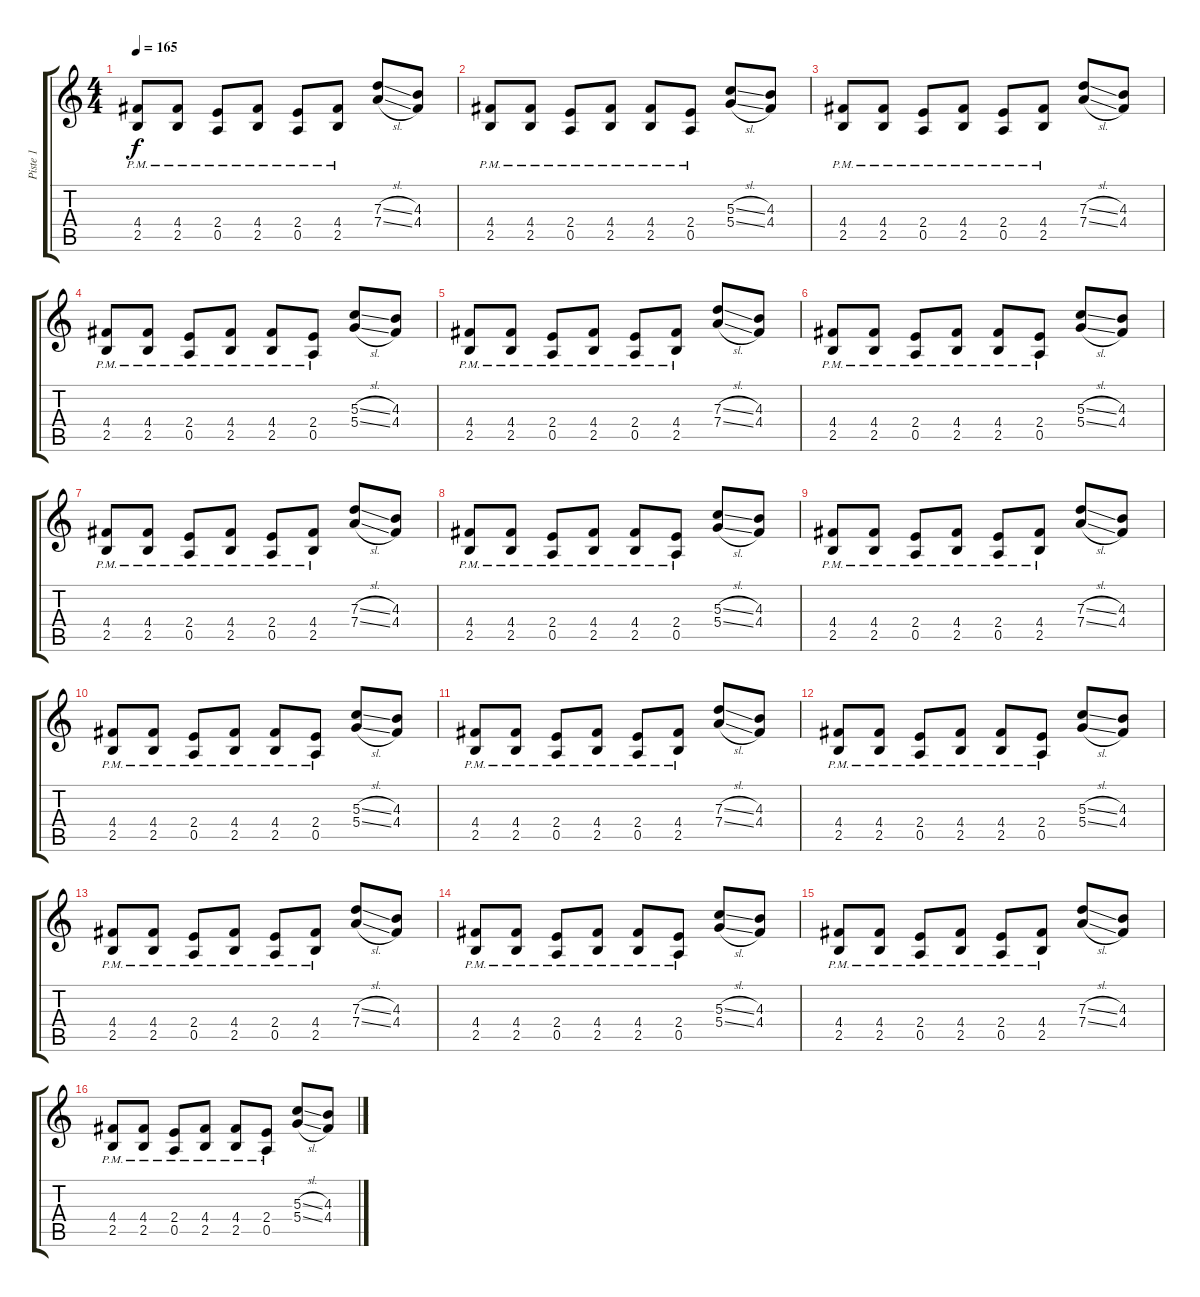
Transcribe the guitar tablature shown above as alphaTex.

\track ("Piste 1" "Piste 1") {instrument distortionguitar}
\staff {score tabs}
\tuning (E4 B3 G3 D3 A2 E2) {hide}
\ts (4 4)
\tempo 165
\clef g2
\ks c
(4.4{pm} 2.5{pm}).8{dy f} (4.4{pm} 2.5{pm}).8 (2.4{pm} 0.5{pm}).8 (4.4{pm} 2.5{pm}).8 (2.4{pm} 0.5{pm}).8 (4.4{pm} 2.5{pm}).8 (7.3{sl} 7.4{sl}).8 (4.3 4.4).8 |
(4.4{pm} 2.5{pm}).8 (4.4{pm} 2.5{pm}).8 (2.4{pm} 0.5{pm}).8 (4.4{pm} 2.5{pm}).8 (4.4{pm} 2.5{pm}).8 (2.4{pm} 0.5{pm}).8 (5.3{sl} 5.4{sl}).8 (4.3 4.4).8 |
(4.4{pm} 2.5{pm}).8 (4.4{pm} 2.5{pm}).8 (2.4{pm} 0.5{pm}).8 (4.4{pm} 2.5{pm}).8 (2.4{pm} 0.5{pm}).8 (4.4{pm} 2.5{pm}).8 (7.3{sl} 7.4{sl}).8 (4.3 4.4).8 |
(4.4{pm} 2.5{pm}).8 (4.4{pm} 2.5{pm}).8 (2.4{pm} 0.5{pm}).8 (4.4{pm} 2.5{pm}).8 (4.4{pm} 2.5{pm}).8 (2.4{pm} 0.5{pm}).8 (5.3{sl} 5.4{sl}).8 (4.3 4.4).8 |
(4.4{pm} 2.5{pm}).8 (4.4{pm} 2.5{pm}).8 (2.4{pm} 0.5{pm}).8 (4.4{pm} 2.5{pm}).8 (2.4{pm} 0.5{pm}).8 (4.4{pm} 2.5{pm}).8 (7.3{sl} 7.4{sl}).8 (4.3 4.4).8 |
(4.4{pm} 2.5{pm}).8 (4.4{pm} 2.5{pm}).8 (2.4{pm} 0.5{pm}).8 (4.4{pm} 2.5{pm}).8 (4.4{pm} 2.5{pm}).8 (2.4{pm} 0.5{pm}).8 (5.3{sl} 5.4{sl}).8 (4.3 4.4).8 |
(4.4{pm} 2.5{pm}).8 (4.4{pm} 2.5{pm}).8 (2.4{pm} 0.5{pm}).8 (4.4{pm} 2.5{pm}).8 (2.4{pm} 0.5{pm}).8 (4.4{pm} 2.5{pm}).8 (7.3{sl} 7.4{sl}).8 (4.3 4.4).8 |
(4.4{pm} 2.5{pm}).8 (4.4{pm} 2.5{pm}).8 (2.4{pm} 0.5{pm}).8 (4.4{pm} 2.5{pm}).8 (4.4{pm} 2.5{pm}).8 (2.4{pm} 0.5{pm}).8 (5.3{sl} 5.4{sl}).8 (4.3 4.4).8 |
(4.4{pm} 2.5{pm}).8 (4.4{pm} 2.5{pm}).8 (2.4{pm} 0.5{pm}).8 (4.4{pm} 2.5{pm}).8 (2.4{pm} 0.5{pm}).8 (4.4{pm} 2.5{pm}).8 (7.3{sl} 7.4{sl}).8 (4.3 4.4).8 |
(4.4{pm} 2.5{pm}).8 (4.4{pm} 2.5{pm}).8 (2.4{pm} 0.5{pm}).8 (4.4{pm} 2.5{pm}).8 (4.4{pm} 2.5{pm}).8 (2.4{pm} 0.5{pm}).8 (5.3{sl} 5.4{sl}).8 (4.3 4.4).8 |
(4.4{pm} 2.5{pm}).8 (4.4{pm} 2.5{pm}).8 (2.4{pm} 0.5{pm}).8 (4.4{pm} 2.5{pm}).8 (2.4{pm} 0.5{pm}).8 (4.4{pm} 2.5{pm}).8 (7.3{sl} 7.4{sl}).8 (4.3 4.4).8 |
(4.4{pm} 2.5{pm}).8 (4.4{pm} 2.5{pm}).8 (2.4{pm} 0.5{pm}).8 (4.4{pm} 2.5{pm}).8 (4.4{pm} 2.5{pm}).8 (2.4{pm} 0.5{pm}).8 (5.3{sl} 5.4{sl}).8 (4.3 4.4).8 |
(4.4{pm} 2.5{pm}).8 (4.4{pm} 2.5{pm}).8 (2.4{pm} 0.5{pm}).8 (4.4{pm} 2.5{pm}).8 (2.4{pm} 0.5{pm}).8 (4.4{pm} 2.5{pm}).8 (7.3{sl} 7.4{sl}).8 (4.3 4.4).8 |
(4.4{pm} 2.5{pm}).8 (4.4{pm} 2.5{pm}).8 (2.4{pm} 0.5{pm}).8 (4.4{pm} 2.5{pm}).8 (4.4{pm} 2.5{pm}).8 (2.4{pm} 0.5{pm}).8 (5.3{sl} 5.4{sl}).8 (4.3 4.4).8 |
(4.4{pm} 2.5{pm}).8 (4.4{pm} 2.5{pm}).8 (2.4{pm} 0.5{pm}).8 (4.4{pm} 2.5{pm}).8 (2.4{pm} 0.5{pm}).8 (4.4{pm} 2.5{pm}).8 (7.3{sl} 7.4{sl}).8 (4.3 4.4).8 |
(4.4{pm} 2.5{pm}).8 (4.4{pm} 2.5{pm}).8 (2.4{pm} 0.5{pm}).8 (4.4{pm} 2.5{pm}).8 (4.4{pm} 2.5{pm}).8 (2.4{pm} 0.5{pm}).8 (5.3{sl} 5.4{sl}).8 (4.3 4.4).8
